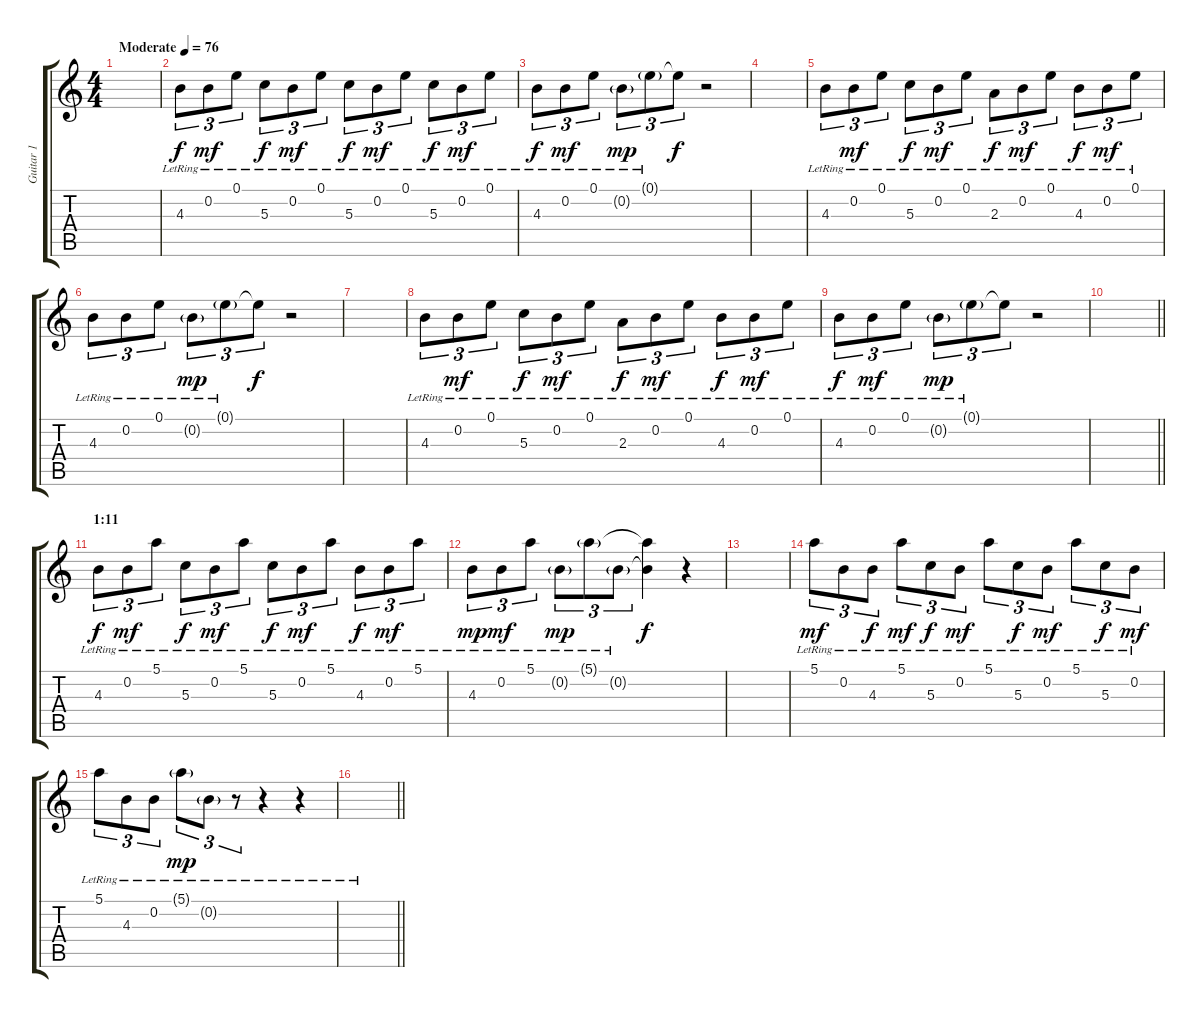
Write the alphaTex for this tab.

\track ("Guitar 1" "Guitar 1") {instrument distortionguitar}
\staff {score tabs}
\tuning (E4 B3 G3 D3 A2 E2) {hide}
\ts (4 4)
\tempo (76 "Moderate")
\clef g2
\ks c
|
4.3{lr}.8{tu (3 2) volume 9 instrument electricguitarclean} 0.2{lr}.8{tu (3 2) dy mf} 0.1{lr}.8{tu (3 2)} 5.3{lr}.8{tu (3 2) dy f} 0.2{lr}.8{tu (3 2) dy mf} 0.1{lr}.8{tu (3 2)} 5.3{lr}.8{tu (3 2) dy f} 0.2{lr}.8{tu (3 2) dy mf} 0.1{lr}.8{tu (3 2)} 5.3{lr}.8{tu (3 2) dy f} 0.2{lr}.8{tu (3 2) dy mf} 0.1{lr}.8{tu (3 2)} |
4.3{lr}.8{tu (3 2) dy f} 0.2{lr}.8{tu (3 2) dy mf} 0.1{lr}.8{tu (3 2)} 0.2{g lr}.8{tu (3 2) dy mp} 0.1{g lr}.8{tu (3 2)} 0.1{t}.8{tu (3 2) dy f} r.2 |
|
4.3{lr}.8{tu (3 2)} 0.2{lr}.8{tu (3 2) dy mf} 0.1{lr}.8{tu (3 2)} 5.3{lr}.8{tu (3 2) dy f} 0.2{lr}.8{tu (3 2) dy mf} 0.1{lr}.8{tu (3 2)} 2.3{lr}.8{tu (3 2) dy f} 0.2{lr}.8{tu (3 2) dy mf} 0.1{lr}.8{tu (3 2)} 4.3{lr}.8{tu (3 2) dy f} 0.2{lr}.8{tu (3 2) dy mf} 0.1{lr}.8{tu (3 2)} |
4.3{lr}.8{tu (3 2)} 0.2{lr}.8{tu (3 2)} 0.1{lr}.8{tu (3 2)} 0.2{g lr}.8{tu (3 2) dy mp} 0.1{g lr}.8{tu (3 2)} 0.1{t}.8{tu (3 2) dy f} r.2 |
|
4.3{lr}.8{tu (3 2)} 0.2{lr}.8{tu (3 2) dy mf} 0.1{lr}.8{tu (3 2)} 5.3{lr}.8{tu (3 2) dy f} 0.2{lr}.8{tu (3 2) dy mf} 0.1{lr}.8{tu (3 2)} 2.3{lr}.8{tu (3 2) dy f} 0.2{lr}.8{tu (3 2) dy mf} 0.1{lr}.8{tu (3 2)} 4.3{lr}.8{tu (3 2) dy f} 0.2{lr}.8{tu (3 2) dy mf} 0.1{lr}.8{tu (3 2)} |
4.3{lr}.8{tu (3 2) dy f} 0.2{lr}.8{tu (3 2) dy mf} 0.1{lr}.8{tu (3 2)} 0.2{g lr}.8{tu (3 2) dy mp} 0.1{g lr}.8{tu (3 2)} 0.1{t}.8{tu (3 2)} r.2 |
\barLineRight lightlight
|
\section ("" "1:11")
4.3{lr}.8{tu (3 2) dy f} 0.2{lr}.8{tu (3 2) dy mf} 5.1{lr}.8{tu (3 2)} 5.3{lr}.8{tu (3 2) dy f} 0.2{lr}.8{tu (3 2) dy mf} 5.1{lr}.8{tu (3 2)} 5.3{lr}.8{tu (3 2) dy f} 0.2{lr}.8{tu (3 2) dy mf} 5.1{lr}.8{tu (3 2)} 4.3{lr}.8{tu (3 2) dy f} 0.2{lr}.8{tu (3 2) dy mf} 5.1{lr}.8{tu (3 2)} |
4.3{lr}.8{tu (3 2) dy mp} 0.2{lr}.8{tu (3 2) dy mf} 5.1{lr}.8{tu (3 2)} 0.2{g lr}.8{tu (3 2) dy mp} 5.1{g lr}.8{tu (3 2)} 0.2{g lr}.8{tu (3 2)} (5.1{t} 0.2{t}).4{dy f} r.4 |
|
5.1{lr}.8{tu (3 2) dy mf} 0.2{lr}.8{tu (3 2)} 4.3{lr}.8{tu (3 2) dy f} 5.1{lr}.8{tu (3 2) dy mf} 5.3{lr}.8{tu (3 2) dy f} 0.2{lr}.8{tu (3 2) dy mf} 5.1{lr}.8{tu (3 2)} 5.3{lr}.8{tu (3 2) dy f} 0.2{lr}.8{tu (3 2) dy mf} 5.1{lr}.8{tu (3 2)} 5.3{lr}.8{tu (3 2) dy f} 0.2{lr}.8{tu (3 2) dy mf} |
5.1{lr}.8{tu (3 2)} 4.3{lr}.8{tu (3 2)} 0.2{lr}.8{tu (3 2)} 5.1{g lr}.8{tu (3 2) dy mp} 0.2{g lr}.8{tu (3 2)} r.8{tu (3 2)} r.4 r.4 |
\barLineRight lightlight
